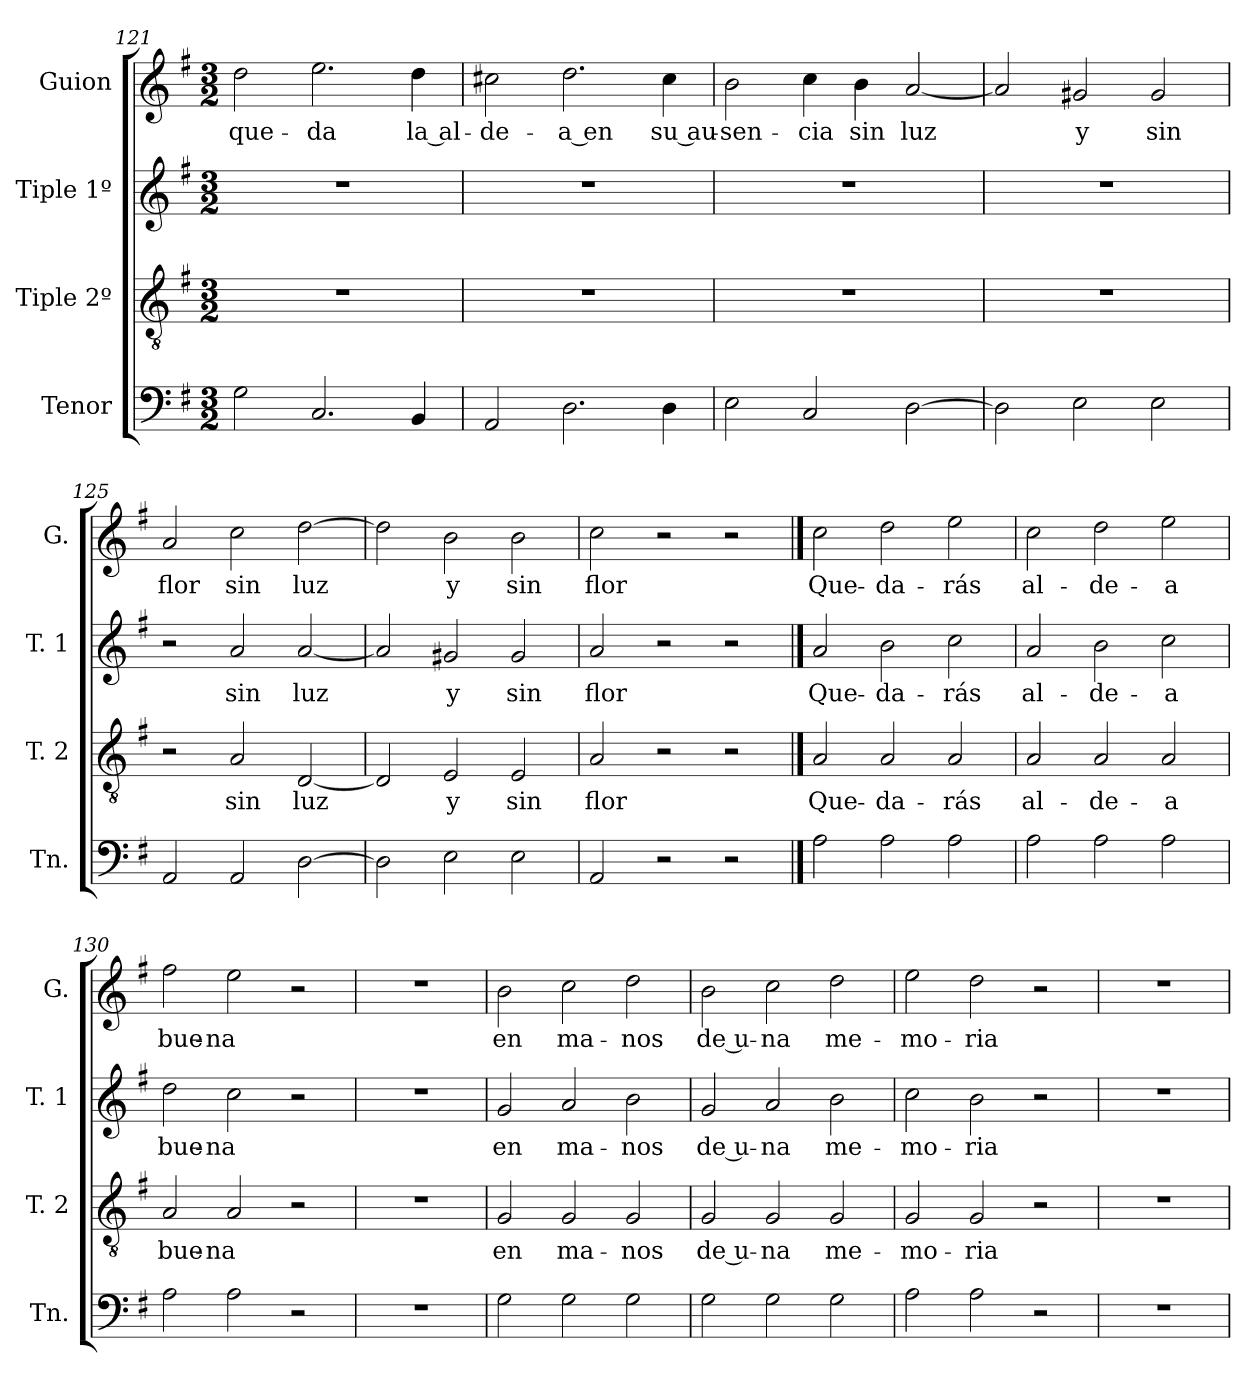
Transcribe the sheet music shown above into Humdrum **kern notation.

**kern	**kern	**text	**kern	**text	**kern	**text
*part4	*part3	*part3	*part2	*part2	*part1	*part1
*staff4	*staff3	*staff3	*staff2	*staff2	*staff1	*staff1
*I"Tenor	*I"Tiple 2º	*	*I"Tiple 1º	*	*I"Guion	*
*I'Tn.	*I'T. 2	*	*I'T. 1	*	*I'G.	*
*clefF4	*clefGv2	*	*clefG2	*	*clefG2	*
*k[f#]	*k[f#]	*	*k[f#]	*	*k[f#]	*
*M3/2	*M3/2	*	*M3/2	*	*M3/2	*
=121	=121	=121	=121	=121	=121	=121
2G	1.r	.	1.r	.	2dd	que-
2.C	.	.	.	.	2.ee	-da
4BB	.	.	.	.	4dd	la al-
=122	=122	=122	=122	=122	=122	=122
2AA	1.r	.	1.r	.	2cc#X	-de-
2.D	.	.	.	.	2.dd	-a en
4D	.	.	.	.	4cc#	su au-
=123	=123	=123	=123	=123	=123	=123
2E	1.r	.	1.r	.	2b	-sen-
2C	.	.	.	.	4cc	-cia
.	.	.	.	.	4b	sin
[2D	.	.	.	.	[2a	luz
=124	=124	=124	=124	=124	=124	=124
2D]	1.r	.	1.r	.	2a]	.
2E	.	.	.	.	2g#X	y
2E	.	.	.	.	2g#	sin
=125	=125	=125	=125	=125	=125	=125
2AA	2r	.	2r	.	2a	flor
2AA	2A	sin	2a	sin	2cc	sin
[2D	[2D	luz	[2a	luz	[2dd	luz
=126	=126	=126	=126	=126	=126	=126
2D]	2D]	.	2a]	.	2dd]	.
2E	2E	y	2g#X	y	2b	y
2E	2E	sin	2g#	sin	2b	sin
=127	=127	=127	=127	=127	=127	=127
2AA	2A	flor	2a	flor	2cc	flor
2r	2r	.	2r	.	2r	.
2r	2r	.	2r	.	2r	.
!!LO:LB:g=z
==128	==128	==128	==128	==128	==128	==128
2A	2A	Que-	2a	Que-	2cc	Que-
2A	2A	-da-	2b	-da-	2dd	-da-
2A	2A	-rás	2cc	-rás	2ee	-rás
=129	=129	=129	=129	=129	=129	=129
2A	2A	al-	2a	al-	2cc	al-
2A	2A	-de-	2b	-de-	2dd	-de-
2A	2A	-a	2cc	-a	2ee	-a
=130	=130	=130	=130	=130	=130	=130
2A	2A	bue-	2dd	bue-	2ff#	bue-
2A	2A	-na	2cc	-na	2ee	-na
2r	2r	.	2r	.	2r	.
=131	=131	=131	=131	=131	=131	=131
1.r	1.r	.	1.r	.	1.r	.
=132	=132	=132	=132	=132	=132	=132
2G	2G	en	2g	en	2b	en
2G	2G	ma-	2a	ma-	2cc	ma-
2G	2G	-nos	2b	-nos	2dd	-nos
=133	=133	=133	=133	=133	=133	=133
2G	2G	de u-	2g	de u-	2b	de u-
2G	2G	-na	2a	-na	2cc	-na
2G	2G	me-	2b	me-	2dd	me-
=134	=134	=134	=134	=134	=134	=134
2A	2G	-mo-	2cc	-mo-	2ee	-mo-
2A	2G	-ria	2b	-ria	2dd	-ria
2r	2r	.	2r	.	2r	.
=135	=135	=135	=135	=135	=135	=135
1.r	1.r	.	1.r	.	1.r	.
=	=	=	=	=	=	=
*-	*-	*-	*-	*-	*-	*-
